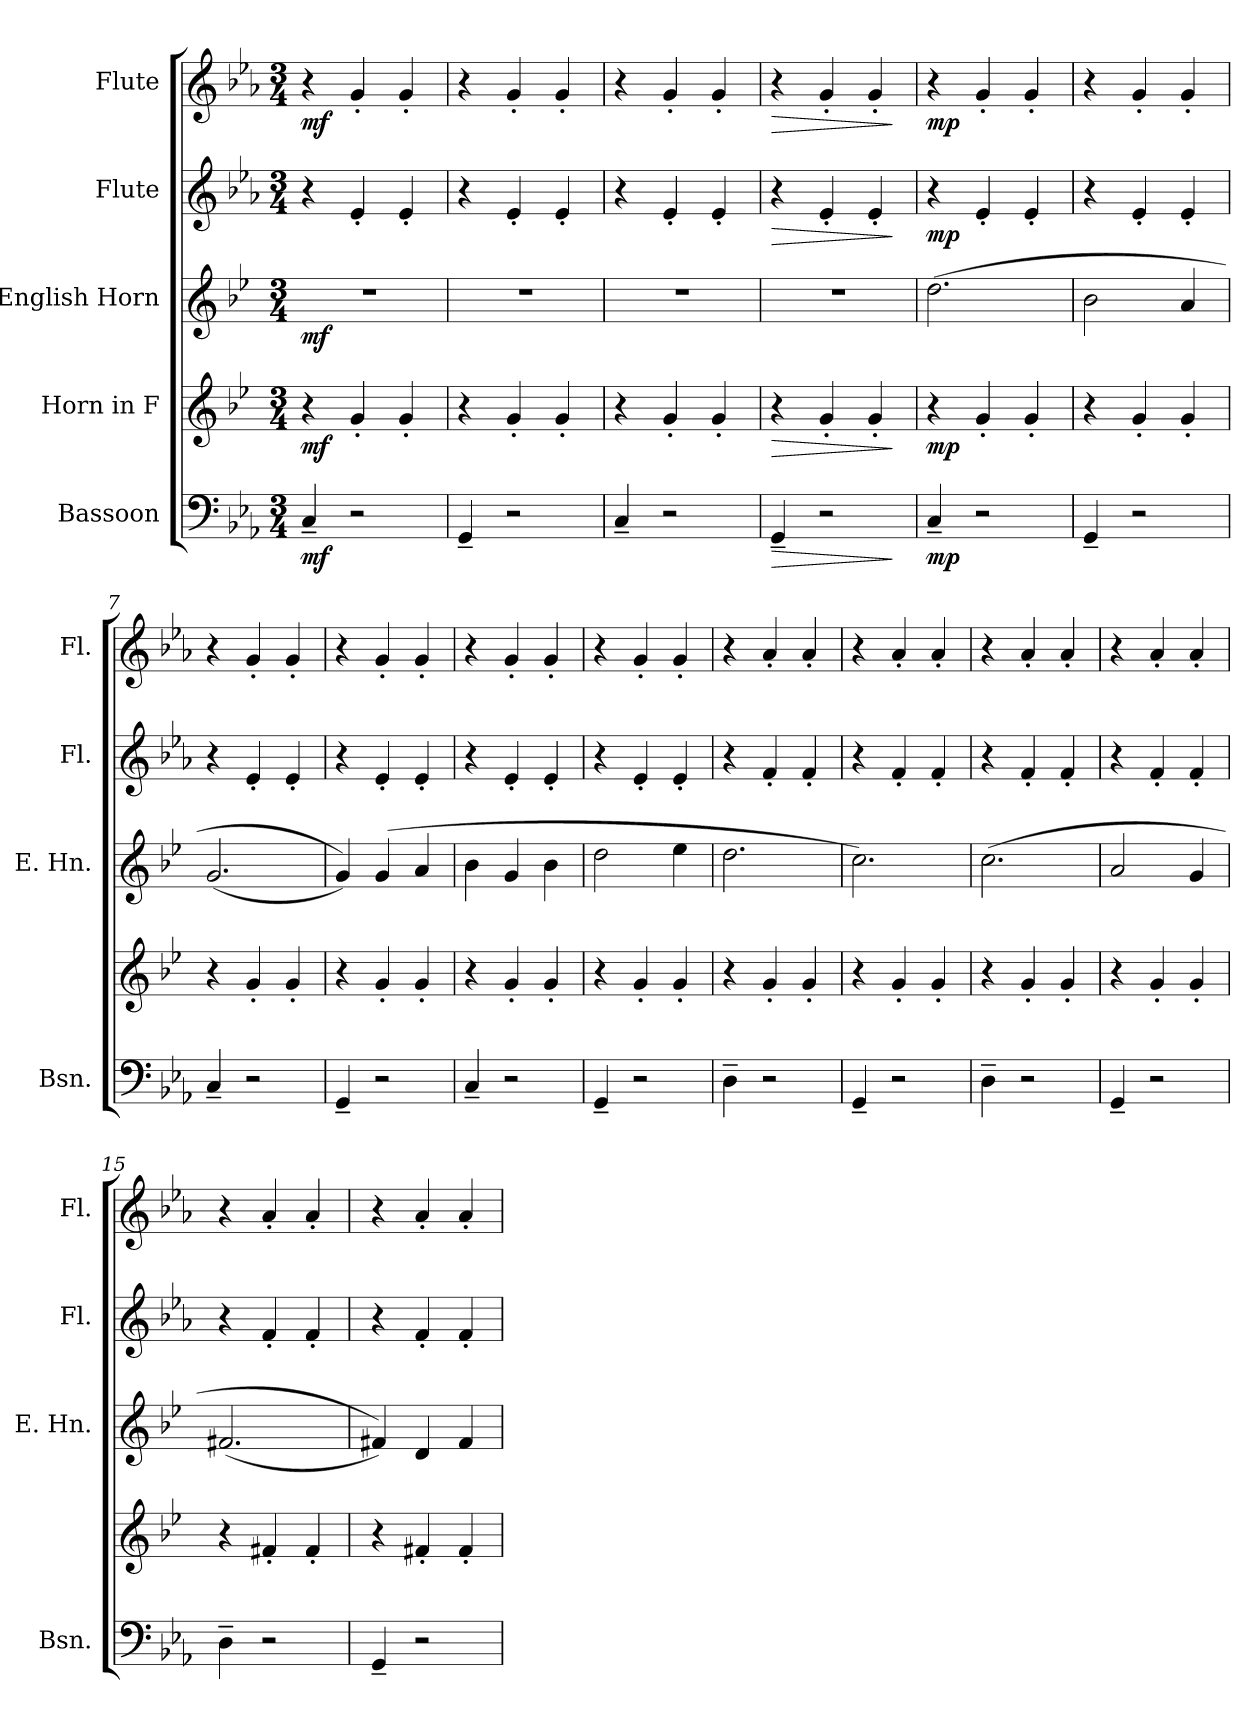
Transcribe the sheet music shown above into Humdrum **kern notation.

**kern	**dynam	**kern	**dynam	**kern	**dynam	**kern	**dynam	**kern	**dynam
*part5	*part5	*part4	*part4	*part3	*part3	*part2	*part2	*part1	*part1
*staff5	*staff5	*staff4	*staff4	*staff3	*staff3	*staff2	*staff2	*staff1	*staff1
*I"Bassoon	*	*I"Horn in F	*	*I"English Horn	*	*I"Flute	*	*I"Flute	*
*I'Bsn.	*	*	*	*I'E. Hn.	*	*I'Fl.	*	*I'Fl.	*
*clefF4	*	*clefG2	*	*clefG2	*	*clefG2	*	*clefG2	*
*	*	*ITrd4c7	*	*ITrd4c7	*	*	*	*	*
*k[b-e-a-]	*	*k[b-e-a-]	*	*k[b-e-a-]	*	*k[b-e-a-]	*	*k[b-e-a-]	*
*M3/4	*	*M3/4	*	*M3/4	*	*M3/4	*	*M3/4	*
*MM180	*	*MM180	*	*MM180	*	*MM180	*	*MM180	*
=1	=1	=1	=1	=1	=1	=1	=1	=1	=1
!	!LO:DY:b	!	!LO:DY:b	!	!LO:DY:b	!	!LO:DY:b	!	!
!	!	!	!	!	!	!	!LO:DY:n=1:b	!	!LO:DY:b
4C~/	mf	4r	mf	2.r	mf	4r	mf mf	4r	mf
2r	.	4c'/	.	.	.	4e-'/	.	4g'/	.
.	.	4c'/	.	.	.	4e-'/	.	4g'/	.
=2	=2	=2	=2	=2	=2	=2	=2	=2	=2
4GG~/	.	4r	.	2.r	.	4r	.	4r	.
2r	.	4c'/	.	.	.	4e-'/	.	4g'/	.
.	.	4c'/	.	.	.	4e-'/	.	4g'/	.
=3	=3	=3	=3	=3	=3	=3	=3	=3	=3
4C~/	.	4r	.	2.r	.	4r	.	4r	.
2r	.	4c'/	.	.	.	4e-'/	.	4g'/	.
.	.	4c'/	.	.	.	4e-'/	.	4g'/	.
=4	=4	=4	=4	=4	=4	=4	=4	=4	=4
!	!LO:HP:b	!	!LO:HP:b	!	!	!	!LO:HP:b	!	!LO:HP:b
4GG~/	>	4r	>	2.r	.	4r	>	4r	>
2r	.	4c'/	.	.	.	4e-'/	.	4g'/	.
.	.	4c'/	.	.	.	4e-'/	.	4g'/	.
.	]	.	]	.	.	.	]	.	]
=5	=5	=5	=5	=5	=5	=5	=5	=5	=5
!	!LO:DY:b	!	!LO:DY:b	!	!	!	!LO:DY:b	!	!LO:DY:b
4C~/	mp	4r	mp	(2.g\	.	4r	mp	4r	mp
2r	.	4c'/	.	.	.	4e-'/	.	4g'/	.
.	.	4c'/	.	.	.	4e-'/	.	4g'/	.
=6	=6	=6	=6	=6	=6	=6	=6	=6	=6
4GG~/	.	4r	.	2e-\	.	4r	.	4r	.
2r	.	4c'/	.	.	.	4e-'/	.	4g'/	.
.	.	4c'/	.	4d/	.	4e-'/	.	4g'/	.
=7	=7	=7	=7	=7	=7	=7	=7	=7	=7
4C~/	.	4r	.	(2.c/	.	4r	.	4r	.
2r	.	4c'/	.	.	.	4e-'/	.	4g'/	.
.	.	4c'/	.	.	.	4e-'/	.	4g'/	.
=8	=8	=8	=8	=8	=8	=8	=8	=8	=8
4GG~/	.	4r	.	4c/))	.	4r	.	4r	.
2r	.	4c'/	.	(4c/	.	4e-'/	.	4g'/	.
.	.	4c'/	.	4d/	.	4e-'/	.	4g'/	.
=9	=9	=9	=9	=9	=9	=9	=9	=9	=9
4C~/	.	4r	.	4e-\	.	4r	.	4r	.
2r	.	4c'/	.	4c/	.	4e-'/	.	4g'/	.
.	.	4c'/	.	4e-\	.	4e-'/	.	4g'/	.
!!LO:LB:g=z
=10	=10	=10	=10	=10	=10	=10	=10	=10	=10
4GG~/	.	4r	.	2g\	.	4r	.	4r	.
2r	.	4c'/	.	.	.	4e-'/	.	4g'/	.
.	.	4c'/	.	4a-\	.	4e-'/	.	4g'/	.
=11	=11	=11	=11	=11	=11	=11	=11	=11	=11
4D~\	.	4r	.	2.g\	.	4r	.	4r	.
2r	.	4c'/	.	.	.	4f'/	.	4a-'/	.
.	.	4c'/	.	.	.	4f'/	.	4a-'/	.
=12	=12	=12	=12	=12	=12	=12	=12	=12	=12
4GG~/	.	4r	.	2.f\)	.	4r	.	4r	.
2r	.	4c'/	.	.	.	4f'/	.	4a-'/	.
.	.	4c'/	.	.	.	4f'/	.	4a-'/	.
=13	=13	=13	=13	=13	=13	=13	=13	=13	=13
4D~\	.	4r	.	(2.f\	.	4r	.	4r	.
2r	.	4c'/	.	.	.	4f'/	.	4a-'/	.
.	.	4c'/	.	.	.	4f'/	.	4a-'/	.
=14	=14	=14	=14	=14	=14	=14	=14	=14	=14
4GG~/	.	4r	.	2d/	.	4r	.	4r	.
2r	.	4c'/	.	.	.	4f'/	.	4a-'/	.
.	.	4c'/	.	4c/	.	4f'/	.	4a-'/	.
=15	=15	=15	=15	=15	=15	=15	=15	=15	=15
4D~\	.	4r	.	(2.Bn/	.	4r	.	4r	.
2r	.	4Bn'/	.	.	.	4f'/	.	4a-'/	.
.	.	4B'/	.	.	.	4f'/	.	4a-'/	.
=16	=16	=16	=16	=16	=16	=16	=16	=16	=16
4GG~/	.	4r	.	4Bn/))	.	4r	.	4r	.
2r	.	4Bn'/	.	4G/	.	4f'/	.	4a-'/	.
.	.	4B'/	.	4B/	.	4f'/	.	4a-'/	.
=	=	=	=	=	=	=	=	=	=
*-	*-	*-	*-	*-	*-	*-	*-	*-	*-
